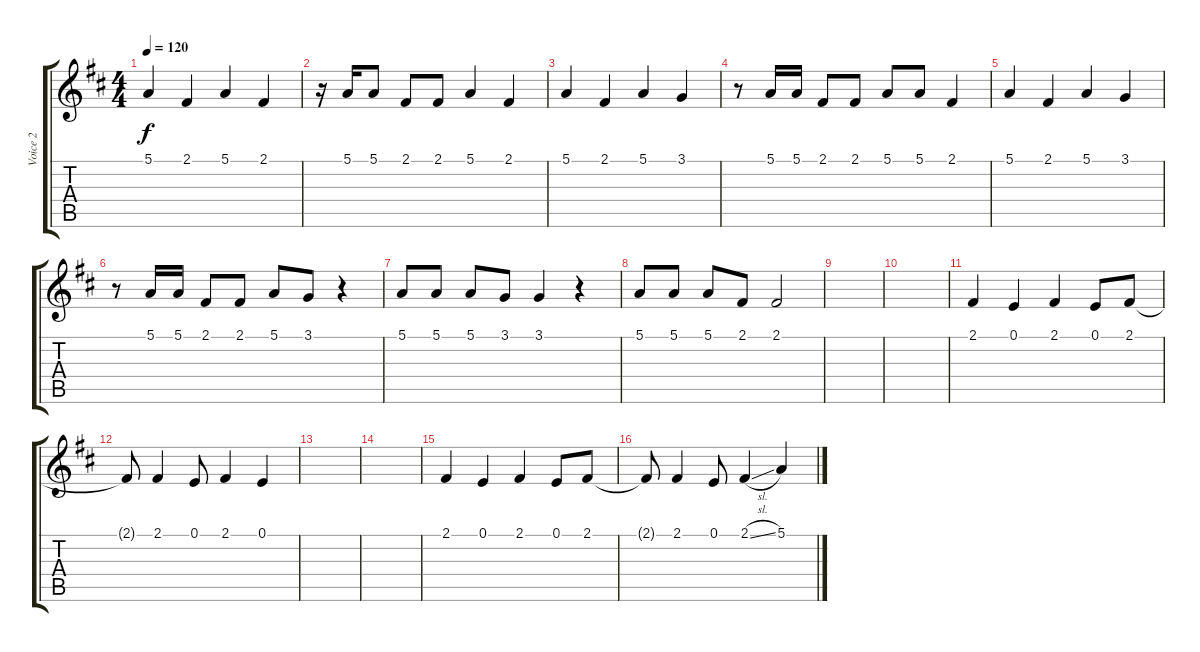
\track ("Voice 2" "Voice 2") {instrument choiraahs}
\staff {score tabs}
\tuning (E4 B3 G3 D3 A2 E2) {hide}
\ts (4 4)
\tempo 120
\clef g2
\ks d
5.1.4{dy f} 2.1.4 5.1.4 2.1.4 |
r.16 5.1.16 5.1.8 2.1.8 2.1.8 5.1.4 2.1.4 |
5.1.4 2.1.4 5.1.4 3.1.4 |
r.8 5.1.16 5.1.16 2.1.8 2.1.8 5.1.8 5.1.8 2.1.4 |
5.1.4 2.1.4 5.1.4 3.1.4 |
r.8 5.1.16 5.1.16 2.1.8 2.1.8 5.1.8 3.1.8 r.4 |
5.1.8 5.1.8 5.1.8 3.1.8 3.1.4 r.4 |
5.1.8 5.1.8 5.1.8 2.1.8 2.1.2 |
|
|
2.1.4 0.1.4 2.1.4 0.1.8 2.1.8 |
2.1{t}.8 2.1.4 0.1.8 2.1.4 0.1.4 |
|
|
2.1.4 0.1.4 2.1.4 0.1.8 2.1.8 |
2.1{t}.8 2.1.4 0.1.8 2.1{sl}.4 5.1.4
